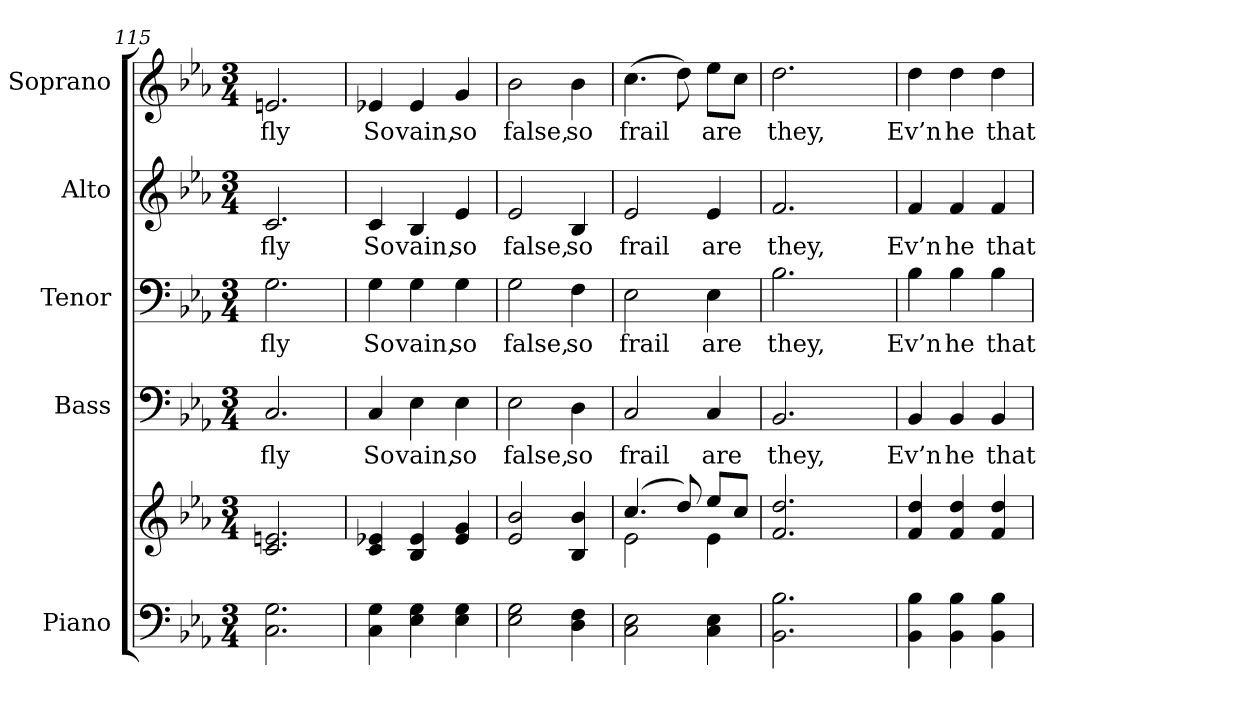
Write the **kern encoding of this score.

**kern	**kern	**kern	**text	**kern	**text	**kern	**text	**kern	**text
*part5	*part5	*part4	*part4	*part3	*part3	*part2	*part2	*part1	*part1
*staff6	*staff5	*staff4	*staff4	*staff3	*staff3	*staff2	*staff2	*staff1	*staff1
*I"Piano	*	*I"Bass	*	*I"Tenor	*	*I"Alto	*	*I"Soprano	*
*I'Pno.	*	*I'B.	*	*I'T.	*	*I'A.	*	*I'S.	*
!!LO:PB:g=z
*clefF4	*clefG2	*clefF4	*	*clefF4	*	*clefG2	*	*clefG2	*
*k[b-e-a-]	*k[b-e-a-]	*k[b-e-a-]	*	*k[b-e-a-]	*	*k[b-e-a-]	*	*k[b-e-a-]	*
*E-:	*E-:	*E-:	*	*E-:	*	*E-:	*	*E-:	*
*M3/4	*M3/4	*M3/4	*	*M3/4	*	*M3/4	*	*M3/4	*
=115	=115	=115	=115	=115	=115	=115	=115	=115	=115
!	!	!	!LO:LY:b:color=#000000	!	!	!	!	!	!
!	!	!	!	!	!LO:LY:b:color=#000000	!	!	!	!
!	!	!	!	!	!	!	!LO:LY:b:color=#000000	!	!
!	!	!	!	!	!	!	!	!	!LO:LY:b:color=#000000
2.Ci\ 2.Gi	2.ci/ 2.eni	2.Ci/	fly	2.Gi\	fly	2.ci/	fly	2.eni/	fly
=116	=116	=116	=116	=116	=116	=116	=116	=116	=116
!	!	!	!LO:LY:b:color=#000000	!	!	!	!	!	!
!	!	!	!	!	!LO:LY:b:color=#000000	!	!	!	!
!	!	!	!	!	!	!	!LO:LY:b:color=#000000	!	!
!	!	!	!	!	!	!	!	!	!LO:LY:b:color=#000000
4Ci\ 4Gi	4ci/ 4e-Xi	4Ci/	So	4Gi\	So	4ci/	So	4e-Xi/	So
!	!	!	!LO:LY:b:color=#000000	!	!	!	!	!	!
!	!	!	!	!	!LO:LY:b:color=#000000	!	!	!	!
!	!	!	!	!	!	!	!LO:LY:b:color=#000000	!	!
!	!	!	!	!	!	!	!	!	!LO:LY:b:color=#000000
4E-i\ 4Gi	4B-i/ 4e-i	4E-i\	vain,	4Gi\	vain,	4B-i/	vain,	4e-i/	vain,
!	!	!	!LO:LY:b:color=#000000	!	!	!	!	!	!
!	!	!	!	!	!LO:LY:b:color=#000000	!	!	!	!
!	!	!	!	!	!	!	!LO:LY:b:color=#000000	!	!
!	!	!	!	!	!	!	!	!	!LO:LY:b:color=#000000
4E-i\ 4Gi	4e-i/ 4gi	4E-i\	so	4Gi\	so	4e-i/	so	4gi/	so
=117	=117	=117	=117	=117	=117	=117	=117	=117	=117
*	*^	*	*	*	*	*	*	*	*
!	!	!	!	!LO:LY:b:color=#000000	!	!	!	!	!	!
!	!	!	!	!	!	!LO:LY:b:color=#000000	!	!	!	!
!	!	!	!	!	!	!	!	!LO:LY:b:color=#000000	!	!
!	!	!	!	!	!	!	!	!	!	!LO:LY:b:color=#000000
2E-i\ 2Gi	2e-i/ 2b-i	2ryy	2E-i\	false,	2Gi\	false,	2e-i/	false,	2b-i\	false,
!	!	!	!	!LO:LY:b:color=#000000	!	!	!	!	!	!
!	!	!	!	!	!	!LO:LY:b:color=#000000	!	!	!	!
!	!	!	!	!	!	!	!	!LO:LY:b:color=#000000	!	!
!	!	!	!	!	!	!	!	!	!	!LO:LY:b:color=#000000
4Di\ 4Fi	4B-i/ 4b-i	4ryy	4Di\	so	4Fi\	so	4B-i/	so	4b-i\	so
=118	=118	=118	=118	=118	=118	=118	=118	=118	=118	=118
!	!	!	!	!LO:LY:b:color=#000000	!	!	!	!	!	!
!	!	!	!	!	!	!LO:LY:b:color=#000000	!	!	!	!
!	!	!	!	!	!	!	!	!LO:LY:b:color=#000000	!	!
!	!	!	!	!	!	!	!	!	!	!LO:LY:b:color=#000000
2Ci\ 2E-i	(4.cci/	2e-i\	2Ci/	frail	2E-i\	frail	2e-i/	frail	(4.cci\	frail
.	8ddi/)	.	.	.	.	.	.	.	8ddi\)	.
!	!	!	!	!LO:LY:b:color=#000000	!	!	!	!	!	!
!	!	!	!	!	!	!LO:LY:b:color=#000000	!	!	!	!
!	!	!	!	!	!	!	!	!LO:LY:b:color=#000000	!	!
!	!	!	!	!	!	!	!	!	!	!LO:LY:b:color=#000000
4Ci\ 4E-i	8ee-i/L	4e-i\	4Ci/	are	4E-i\	are	4e-i/	are	8ee-i\L	are
.	8cci/J	.	.	.	.	.	.	.	8cci\J	.
=119	=119	=119	=119	=119	=119	=119	=119	=119	=119	=119
!	!	!	!	!LO:LY:b:color=#000000	!	!	!	!	!	!
!	!	!	!	!	!	!LO:LY:b:color=#000000	!	!	!	!
!	!	!	!	!	!	!	!	!LO:LY:b:color=#000000	!	!
!	!	!	!	!	!	!	!	!	!	!LO:LY:b:color=#000000
2.BB-i\ 2.B-i	2.fi/ 2.ddi	4ryy	2.BB-i/	they,	2.B-i\	they,	2.fi/	they,	2.ddi\	they,
.	.	4ryy	.	.	.	.	.	.	.	.
.	.	4ryy	.	.	.	.	.	.	.	.
=120	=120	=120	=120	=120	=120	=120	=120	=120	=120	=120
!	!	!	!	!LO:LY:b:color=#000000	!	!	!	!	!	!
!	!	!	!	!	!	!LO:LY:b:color=#000000	!	!	!	!
!	!	!	!	!	!	!	!	!LO:LY:b:color=#000000	!	!
!	!	!	!	!	!	!	!	!	!	!LO:LY:b:color=#000000
4BB-i\ 4B-i	4fi/ 4ddi	4ryy	4BB-i/	Ev’n	4B-i\	Ev’n	4fi/	Ev’n	4ddi\	Ev’n
!	!	!	!	!LO:LY:b:color=#000000	!	!	!	!	!	!
!	!	!	!	!	!	!LO:LY:b:color=#000000	!	!	!	!
!	!	!	!	!	!	!	!	!LO:LY:b:color=#000000	!	!
!	!	!	!	!	!	!	!	!	!	!LO:LY:b:color=#000000
4BB-i\ 4B-i	4fi/ 4ddi	4ryy	4BB-i/	he	4B-i\	he	4fi/	he	4ddi\	he
!	!	!	!	!LO:LY:b:color=#000000	!	!	!	!	!	!
!	!	!	!	!	!	!LO:LY:b:color=#000000	!	!	!	!
!	!	!	!	!	!	!	!	!LO:LY:b:color=#000000	!	!
!	!	!	!	!	!	!	!	!	!	!LO:LY:b:color=#000000
4BB-i\ 4B-i	4fi/ 4ddi	4ryy	4BB-i/	that	4B-i\	that	4fi/	that	4ddi\	that
*	*v	*v	*	*	*	*	*	*	*	*
=	=	=	=	=	=	=	=	=	=
*-	*-	*-	*-	*-	*-	*-	*-	*-	*-
